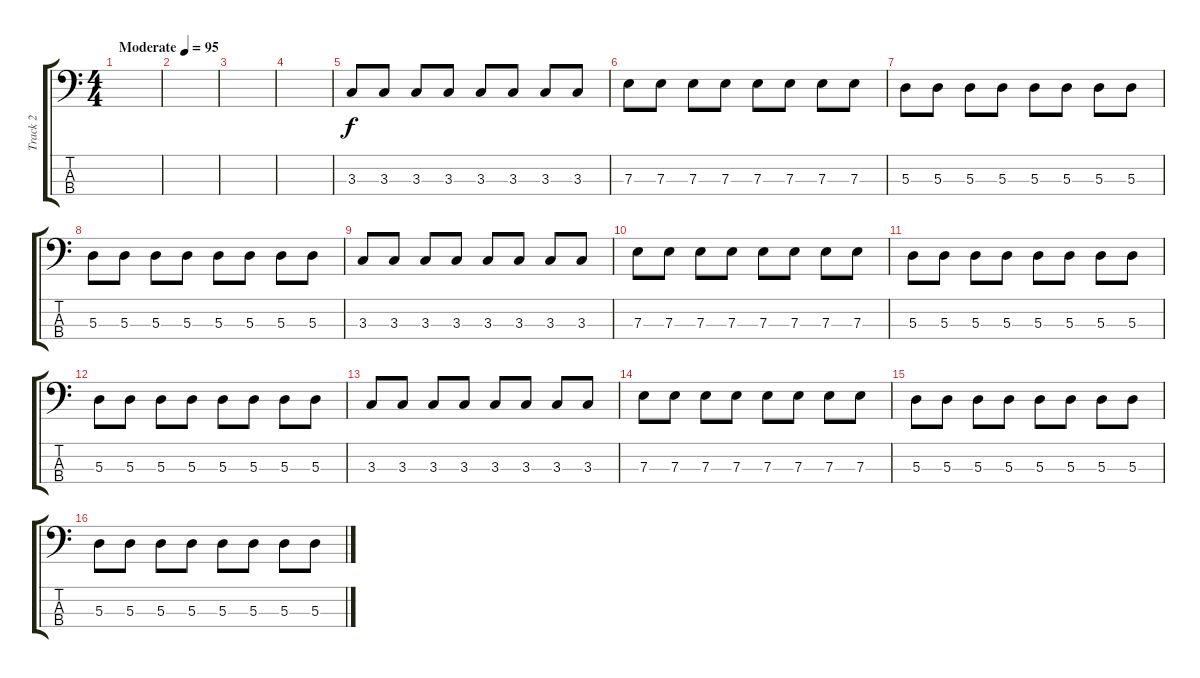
\track ("Track 2" "Track 2") {instrument electricbassfinger}
\staff {score tabs}
\tuning (G2 D2 A1 E1) {hide}
\ts (4 4)
\tempo (95 "Moderate")
\clef f4
\ks c
|
|
|
|
3.3.8 3.3.8 3.3.8 3.3.8 3.3.8 3.3.8 3.3.8 3.3.8 |
7.3.8 7.3.8 7.3.8 7.3.8 7.3.8 7.3.8 7.3.8 7.3.8 |
5.3.8 5.3.8 5.3.8 5.3.8 5.3.8 5.3.8 5.3.8 5.3.8 |
5.3.8 5.3.8 5.3.8 5.3.8 5.3.8 5.3.8 5.3.8 5.3.8 |
3.3.8 3.3.8 3.3.8 3.3.8 3.3.8 3.3.8 3.3.8 3.3.8 |
7.3.8 7.3.8 7.3.8 7.3.8 7.3.8 7.3.8 7.3.8 7.3.8 |
5.3.8 5.3.8 5.3.8 5.3.8 5.3.8 5.3.8 5.3.8 5.3.8 |
5.3.8 5.3.8 5.3.8 5.3.8 5.3.8 5.3.8 5.3.8 5.3.8 |
3.3.8 3.3.8 3.3.8 3.3.8 3.3.8 3.3.8 3.3.8 3.3.8 |
7.3.8 7.3.8 7.3.8 7.3.8 7.3.8 7.3.8 7.3.8 7.3.8 |
5.3.8 5.3.8 5.3.8 5.3.8 5.3.8 5.3.8 5.3.8 5.3.8 |
5.3.8 5.3.8 5.3.8 5.3.8 5.3.8 5.3.8 5.3.8 5.3.8
